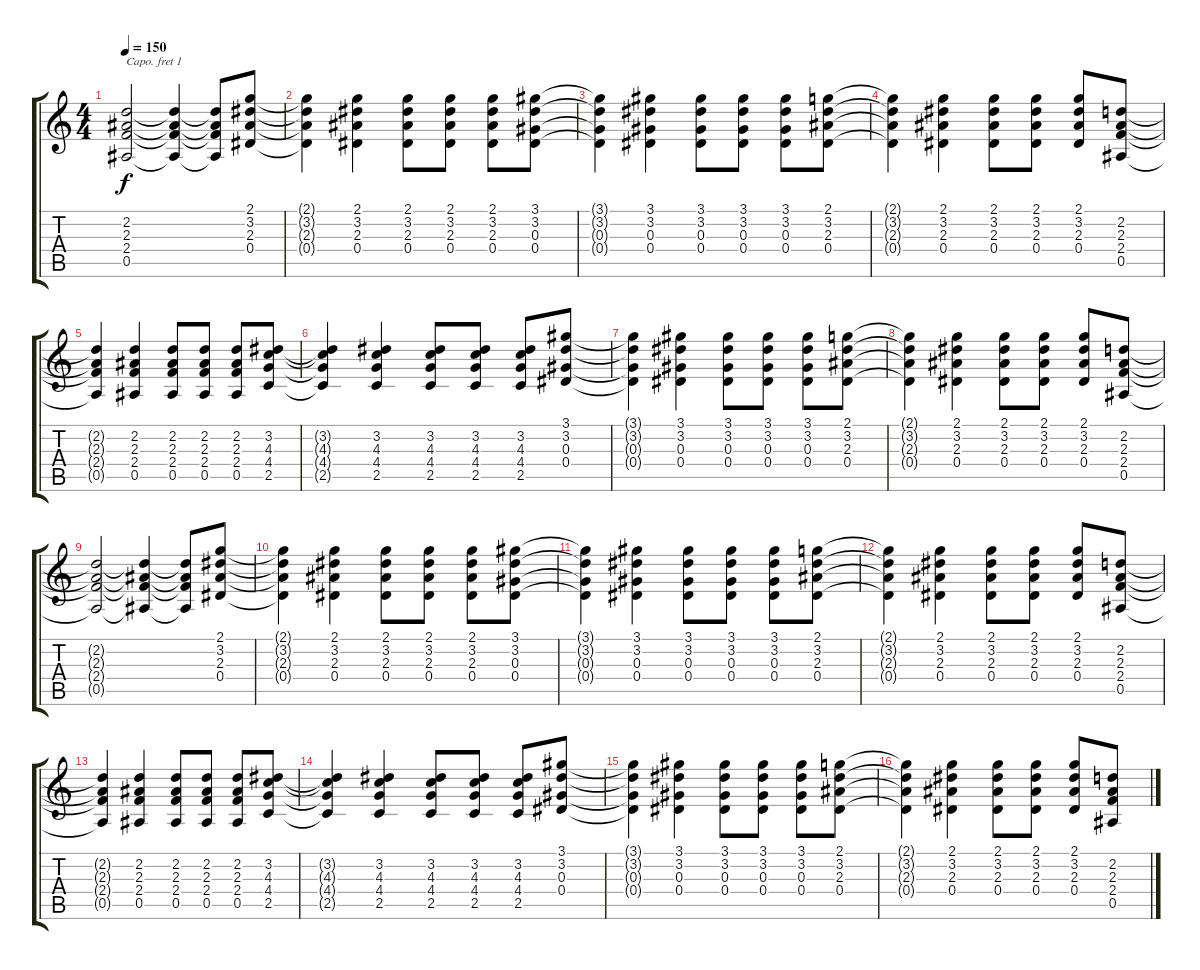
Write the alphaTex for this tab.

\track "" {instrument acousticguitarsteel}
\staff {score tabs}
\capo 1
\tuning (E4 B3 G3 D3 A2 E2) {hide}
\ts (4 4)
\tempo 150
\clef g2
\ks c
(2.2{t} 2.3{t} 2.4{t} 0.5{t}).2{dy f} (2.2{t} 2.3{t} 2.4{t} 0.5{t}).4 (2.2{t} 2.3{t} 2.4{t} 0.5{t}).8 (2.1 3.2 2.3 0.4).8 |
(2.1{t} 3.2{t} 2.3{t} 0.4{t}).4 (2.1 3.2 2.3 0.4).4 (2.1 3.2 2.3 0.4).8 (2.1 3.2 2.3 0.4).8 (2.1 3.2 2.3 0.4).8 (3.1 3.2 0.3 0.4).8 |
(3.1{t} 3.2{t} 0.3{t} 0.4{t}).4 (3.1 3.2 0.3 0.4).4 (3.1 3.2 0.3 0.4).8 (3.1 3.2 0.3 0.4).8 (3.1 3.2 0.3 0.4).8 (2.1 3.2 2.3 0.4).8 |
(2.1{t} 3.2{t} 2.3{t} 0.4{t}).4 (2.1 3.2 2.3 0.4).4 (2.1 3.2 2.3 0.4).8 (2.1 3.2 2.3 0.4).8 (2.1 3.2 2.3 0.4).8 (2.2 2.3 2.4 0.5).8 |
(2.2{t} 2.3{t} 2.4{t} 0.5{t}).4 (2.2 2.3 2.4 0.5).4 (2.2 2.3 2.4 0.5).8 (2.2 2.3 2.4 0.5).8 (2.2 2.3 2.4 0.5).8 (3.2 4.3 4.4 2.5).8 |
(3.2{t} 4.3{t} 4.4{t} 2.5{t}).4 (3.2 4.3 4.4 2.5).4 (3.2 4.3 4.4 2.5).8 (3.2 4.3 4.4 2.5).8 (3.2 4.3 4.4 2.5).8 (3.1 3.2 0.3 0.4).8 |
(3.1{t} 3.2{t} 0.3{t} 0.4{t}).4 (3.1 3.2 0.3 0.4).4 (3.1 3.2 0.3 0.4).8 (3.1 3.2 0.3 0.4).8 (3.1 3.2 0.3 0.4).8 (2.1 3.2 2.3 0.4).8 |
(2.1{t} 3.2{t} 2.3{t} 0.4{t}).4 (2.1 3.2 2.3 0.4).4 (2.1 3.2 2.3 0.4).8 (2.1 3.2 2.3 0.4).8 (2.1 3.2 2.3 0.4).8 (2.2 2.3 2.4 0.5).8 |
(2.2{t} 2.3{t} 2.4{t} 0.5{t}).2 (2.2{t} 2.3{t} 2.4{t} 0.5{t}).4 (2.2{t} 2.3{t} 2.4{t} 0.5{t}).8 (2.1 3.2 2.3 0.4).8 |
(2.1{t} 3.2{t} 2.3{t} 0.4{t}).4 (2.1 3.2 2.3 0.4).4 (2.1 3.2 2.3 0.4).8 (2.1 3.2 2.3 0.4).8 (2.1 3.2 2.3 0.4).8 (3.1 3.2 0.3 0.4).8 |
(3.1{t} 3.2{t} 0.3{t} 0.4{t}).4 (3.1 3.2 0.3 0.4).4 (3.1 3.2 0.3 0.4).8 (3.1 3.2 0.3 0.4).8 (3.1 3.2 0.3 0.4).8 (2.1 3.2 2.3 0.4).8 |
(2.1{t} 3.2{t} 2.3{t} 0.4{t}).4 (2.1 3.2 2.3 0.4).4 (2.1 3.2 2.3 0.4).8 (2.1 3.2 2.3 0.4).8 (2.1 3.2 2.3 0.4).8 (2.2 2.3 2.4 0.5).8 |
(2.2{t} 2.3{t} 2.4{t} 0.5{t}).4 (2.2 2.3 2.4 0.5).4 (2.2 2.3 2.4 0.5).8 (2.2 2.3 2.4 0.5).8 (2.2 2.3 2.4 0.5).8 (3.2 4.3 4.4 2.5).8 |
(3.2{t} 4.3{t} 4.4{t} 2.5{t}).4 (3.2 4.3 4.4 2.5).4 (3.2 4.3 4.4 2.5).8 (3.2 4.3 4.4 2.5).8 (3.2 4.3 4.4 2.5).8 (3.1 3.2 0.3 0.4).8 |
(3.1{t} 3.2{t} 0.3{t} 0.4{t}).4 (3.1 3.2 0.3 0.4).4 (3.1 3.2 0.3 0.4).8 (3.1 3.2 0.3 0.4).8 (3.1 3.2 0.3 0.4).8 (2.1 3.2 2.3 0.4).8 |
(2.1{t} 3.2{t} 2.3{t} 0.4{t}).4 (2.1 3.2 2.3 0.4).4 (2.1 3.2 2.3 0.4).8 (2.1 3.2 2.3 0.4).8 (2.1 3.2 2.3 0.4).8 (2.2 2.3 2.4 0.5).8
